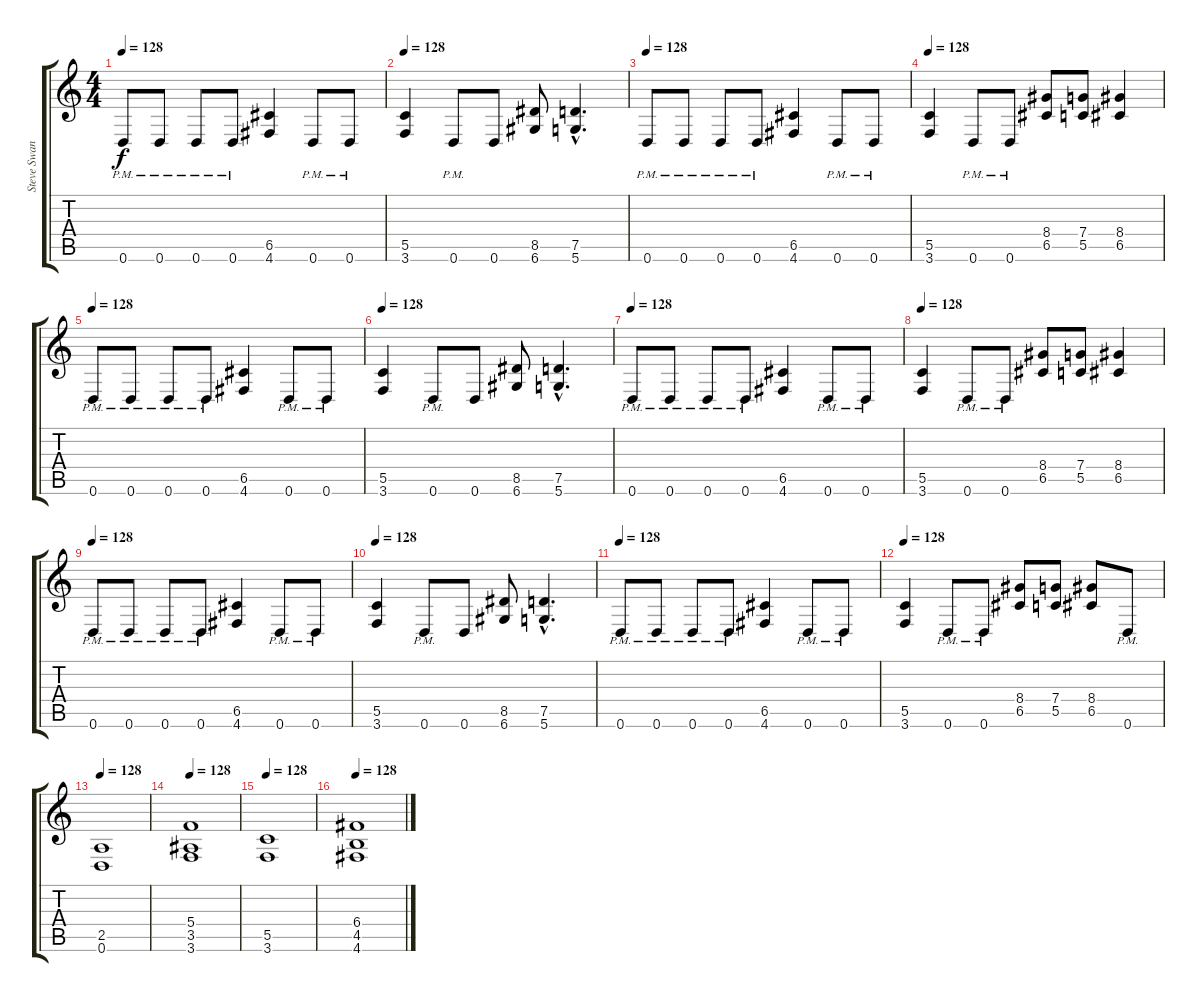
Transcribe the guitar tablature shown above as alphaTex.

\track ("Steve Swanson (Rythm Guitar)" "Steve Swan") {instrument distortionguitar}
\staff {score tabs}
\tuning (D4 A3 F3 C3 G2 D2) {hide}
\ts (4 4)
\tempo 128
\clef g2
\ks c
0.6{pm}.8{dy f} 0.6{pm}.8 0.6{pm}.8 0.6{pm}.8 (6.5 4.6).4 0.6{pm}.8 0.6{pm}.8 |
\tempo 128
(5.5 3.6).4 0.6{pm}.8 0.6.8 (8.5 6.6).8 (7.5{hac} 5.6{hac}).4{d} |
\tempo 128
0.6{pm}.8 0.6{pm}.8 0.6{pm}.8 0.6{pm}.8 (6.5 4.6).4 0.6{pm}.8 0.6{pm}.8 |
\tempo 128
(5.5 3.6).4 0.6{pm}.8 0.6{pm}.8 (8.4 6.5).8 (7.4 5.5).8 (8.4 6.5).4 |
\tempo 128
0.6{pm}.8 0.6{pm}.8 0.6{pm}.8 0.6{pm}.8 (6.5 4.6).4 0.6{pm}.8 0.6{pm}.8 |
\tempo 128
(5.5 3.6).4 0.6{pm}.8 0.6.8 (8.5 6.6).8 (7.5{hac} 5.6{hac}).4{d} |
\tempo 128
0.6{pm}.8 0.6{pm}.8 0.6{pm}.8 0.6{pm}.8 (6.5 4.6).4 0.6{pm}.8 0.6{pm}.8 |
\tempo 128
(5.5 3.6).4 0.6{pm}.8 0.6{pm}.8 (8.4 6.5).8 (7.4 5.5).8 (8.4 6.5).4 |
\tempo 128
0.6{pm}.8 0.6{pm}.8 0.6{pm}.8 0.6{pm}.8 (6.5 4.6).4 0.6{pm}.8 0.6{pm}.8 |
\tempo 128
(5.5 3.6).4 0.6{pm}.8 0.6.8 (8.5 6.6).8 (7.5{hac} 5.6{hac}).4{d} |
\tempo 128
0.6{pm}.8 0.6{pm}.8 0.6{pm}.8 0.6{pm}.8 (6.5 4.6).4 0.6{pm}.8 0.6{pm}.8 |
\tempo 128
(5.5 3.6).4 0.6{pm}.8 0.6{pm}.8 (8.4 6.5).8 (7.4 5.5).8 (8.4 6.5).8 0.6{pm}.8 |
\tempo 128
(2.5 0.6).1 |
\tempo 128
(5.4 3.5 3.6).1 |
\tempo 128
(5.5 3.6).1 |
\tempo 128
(6.4 4.5 4.6).1
